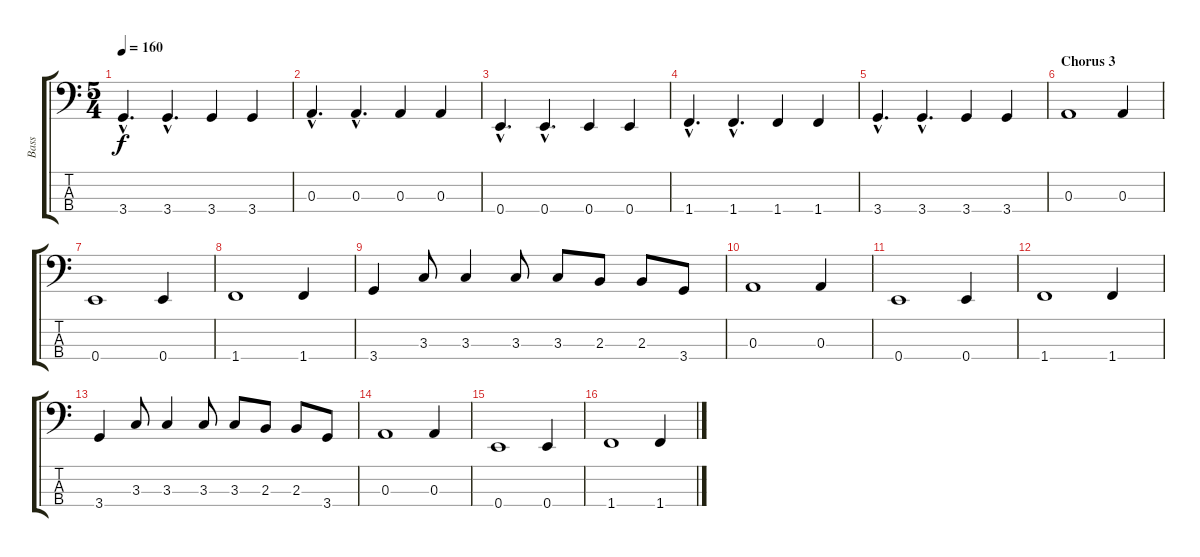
\track ("Bass" "Bass") {instrument electricbassfinger}
\staff {score tabs}
\tuning (G2 D2 A1 E1) {hide}
\ts (5 4)
\tempo 160
\clef f4
\ks c
3.4{hac}.4{d dy f} 3.4{hac}.4{d} 3.4.4 3.4.4 |
0.3{hac}.4{d} 0.3{hac}.4{d} 0.3.4 0.3.4 |
0.4{hac}.4{d} 0.4{hac}.4{d} 0.4.4 0.4.4 |
1.4{hac}.4{d} 1.4{hac}.4{d} 1.4.4 1.4.4 |
3.4{hac}.4{d} 3.4{hac}.4{d} 3.4.4 3.4.4 |
\section ("" "Chorus 3")
0.3.1 0.3.4 |
0.4.1 0.4.4 |
1.4.1 1.4.4 |
3.4.4 3.3.8 3.3.4 3.3.8 3.3.8 2.3.8 2.3.8 3.4.8 |
0.3.1 0.3.4 |
0.4.1 0.4.4 |
1.4.1 1.4.4 |
3.4.4 3.3.8 3.3.4 3.3.8 3.3.8 2.3.8 2.3.8 3.4.8 |
0.3.1 0.3.4 |
0.4.1 0.4.4 |
1.4.1 1.4.4
